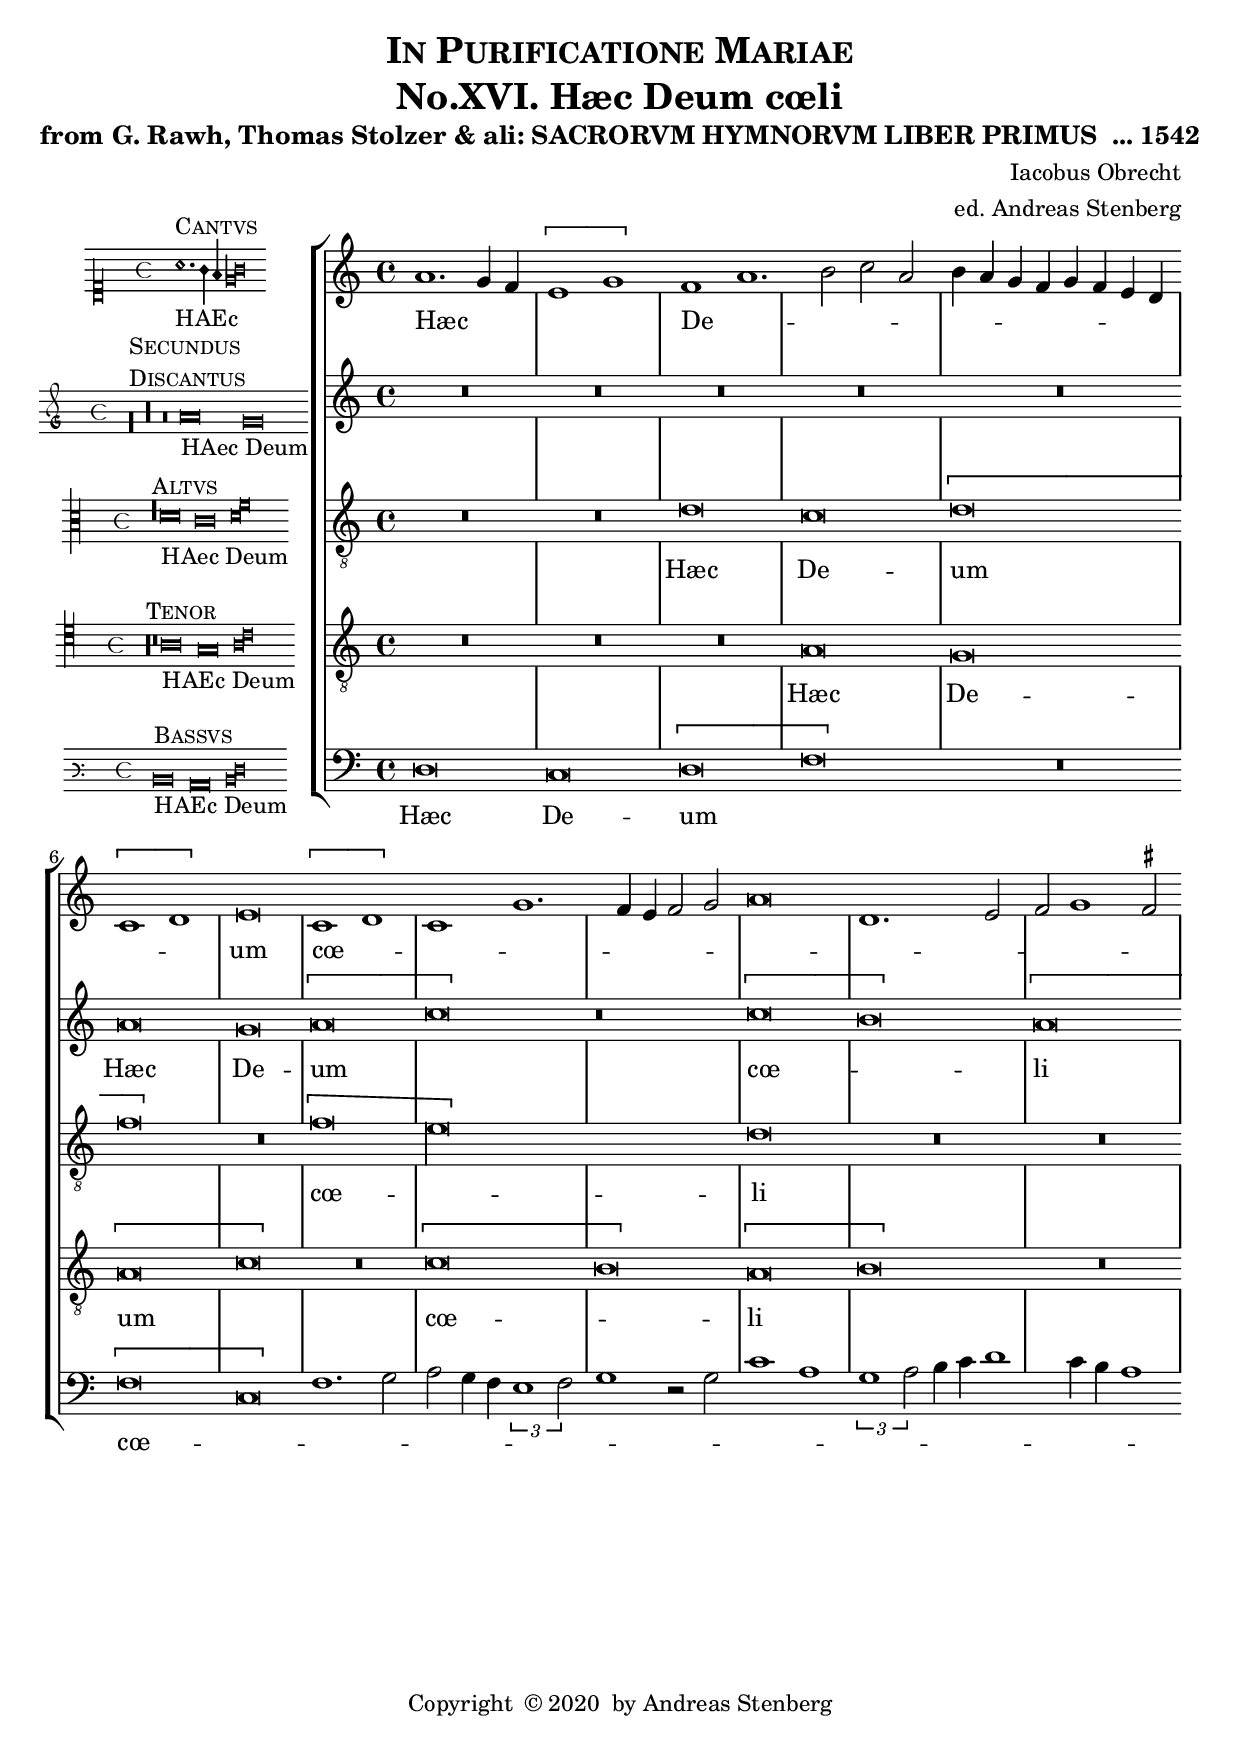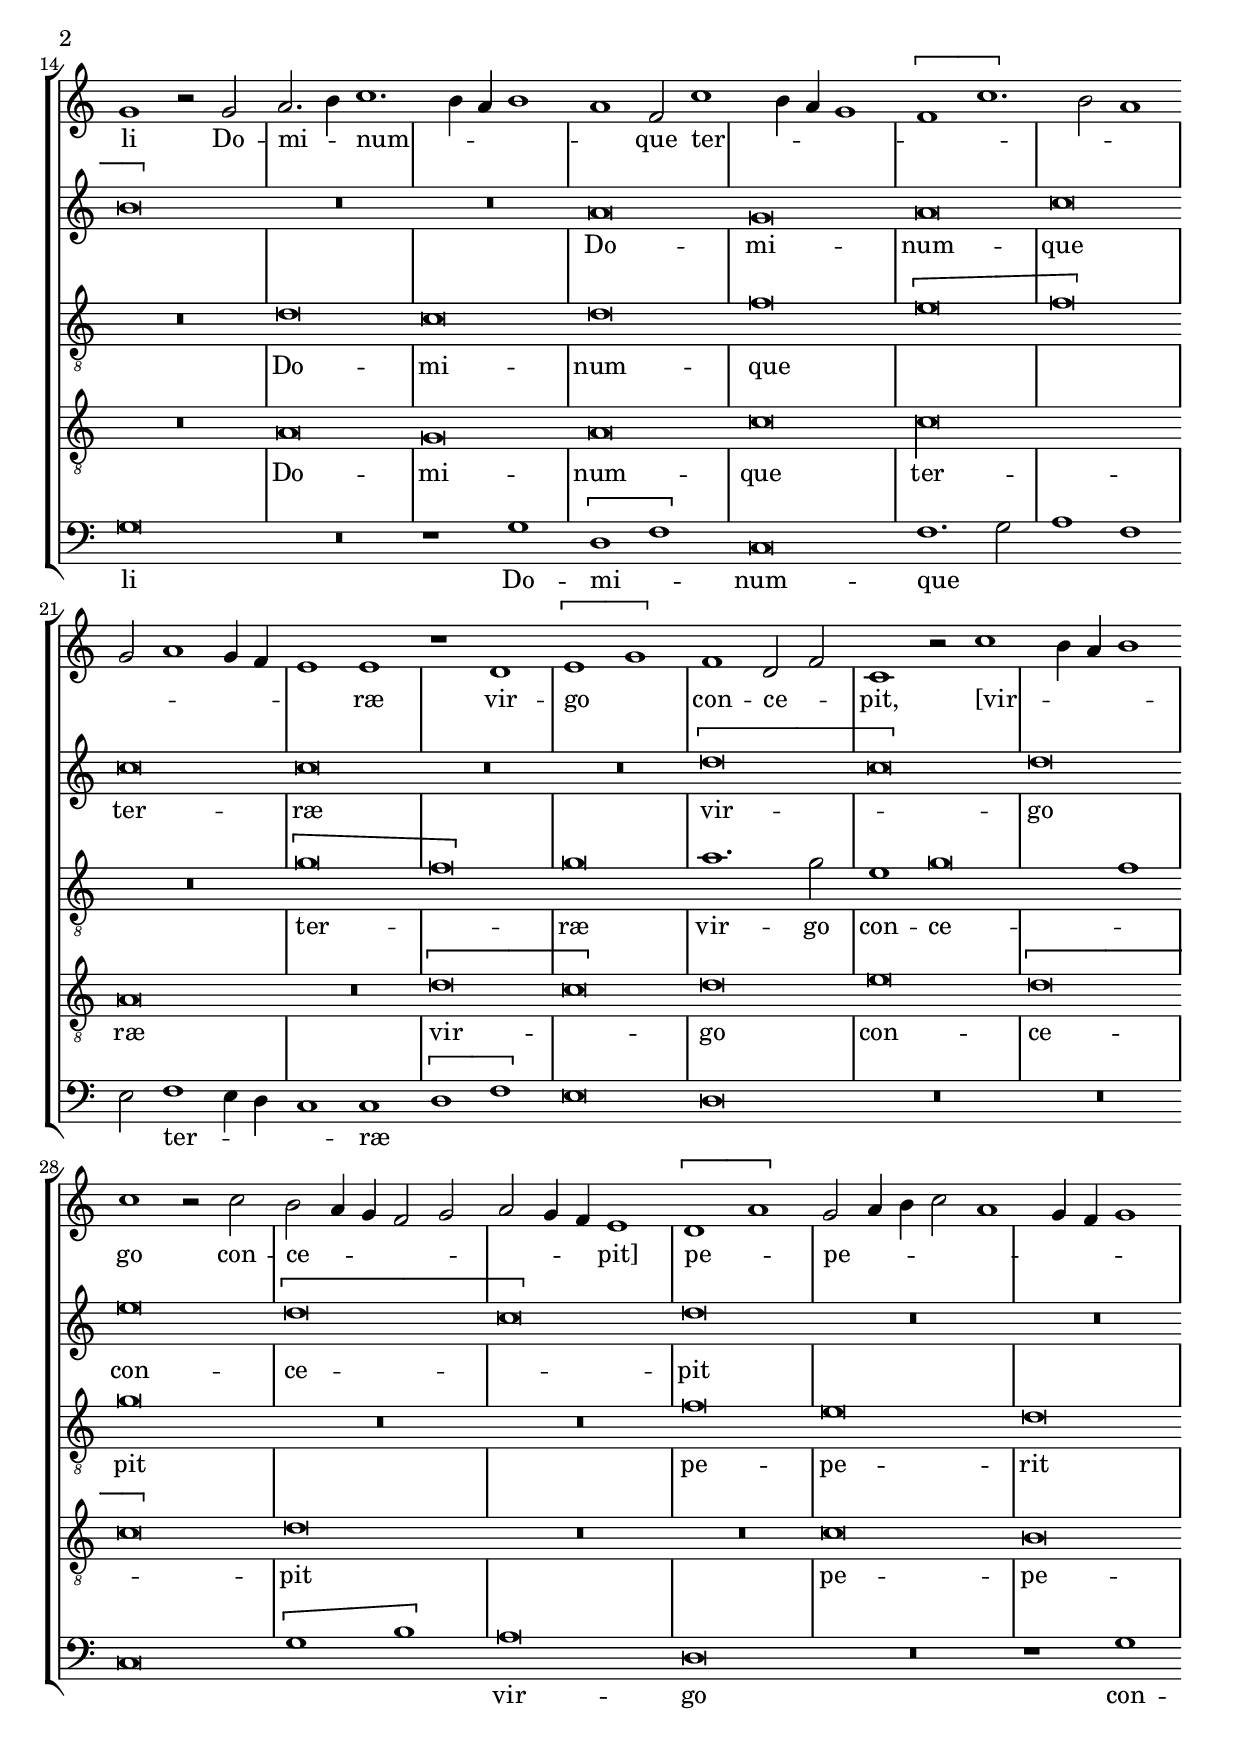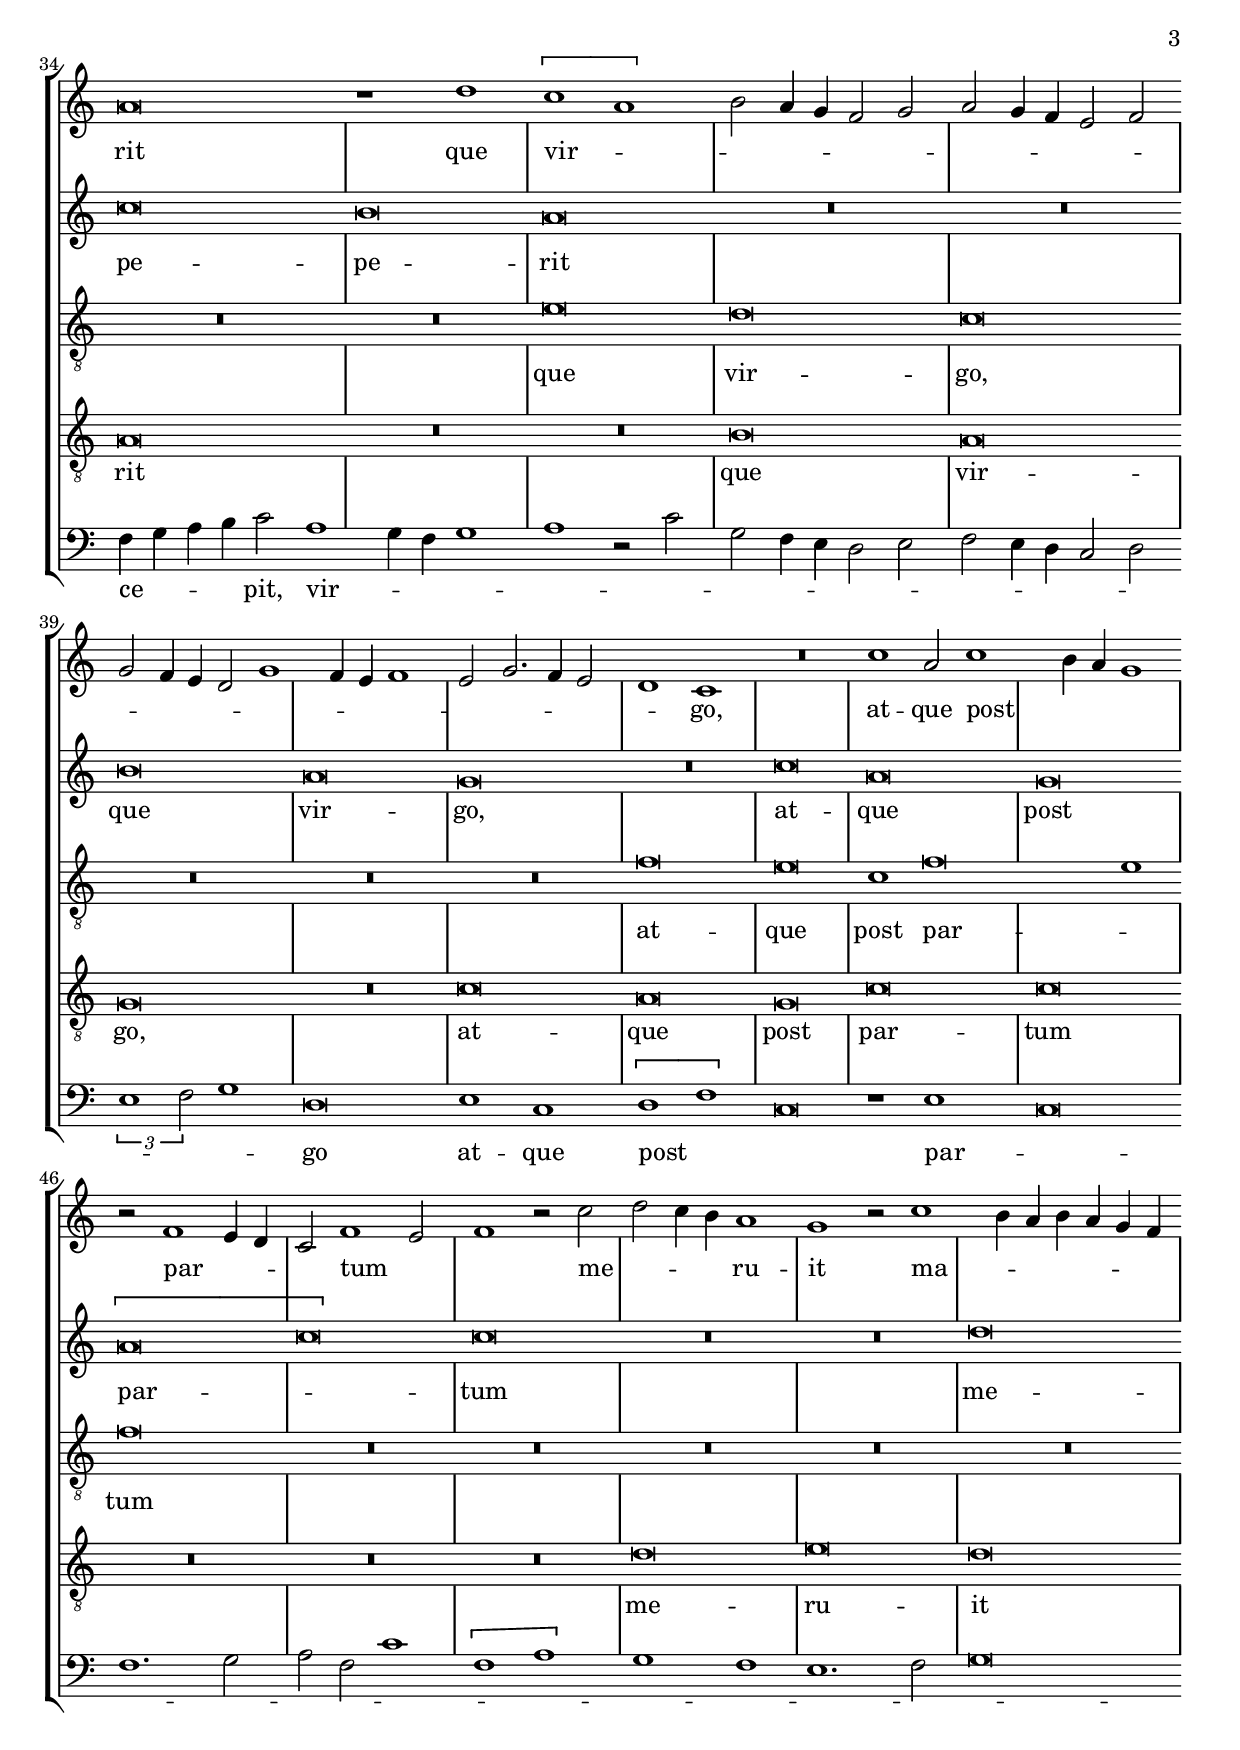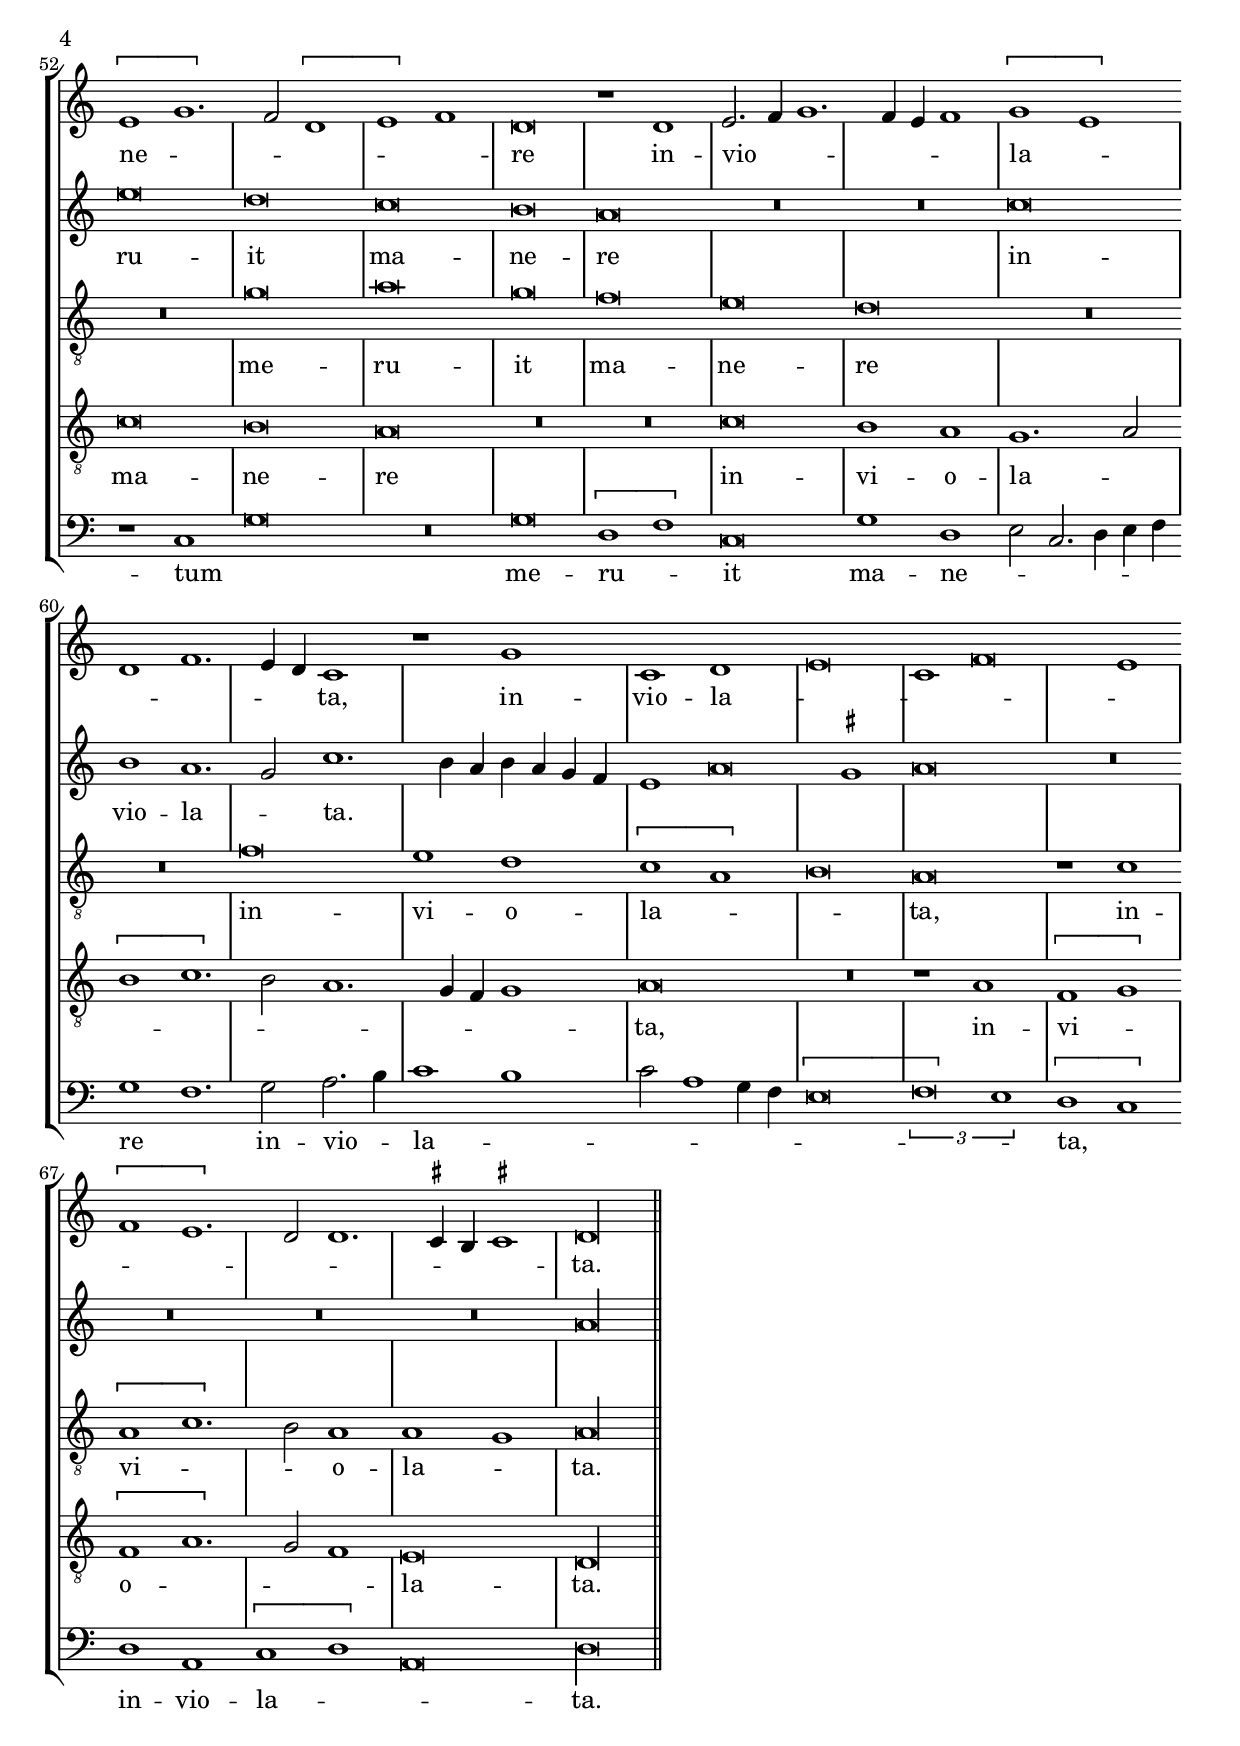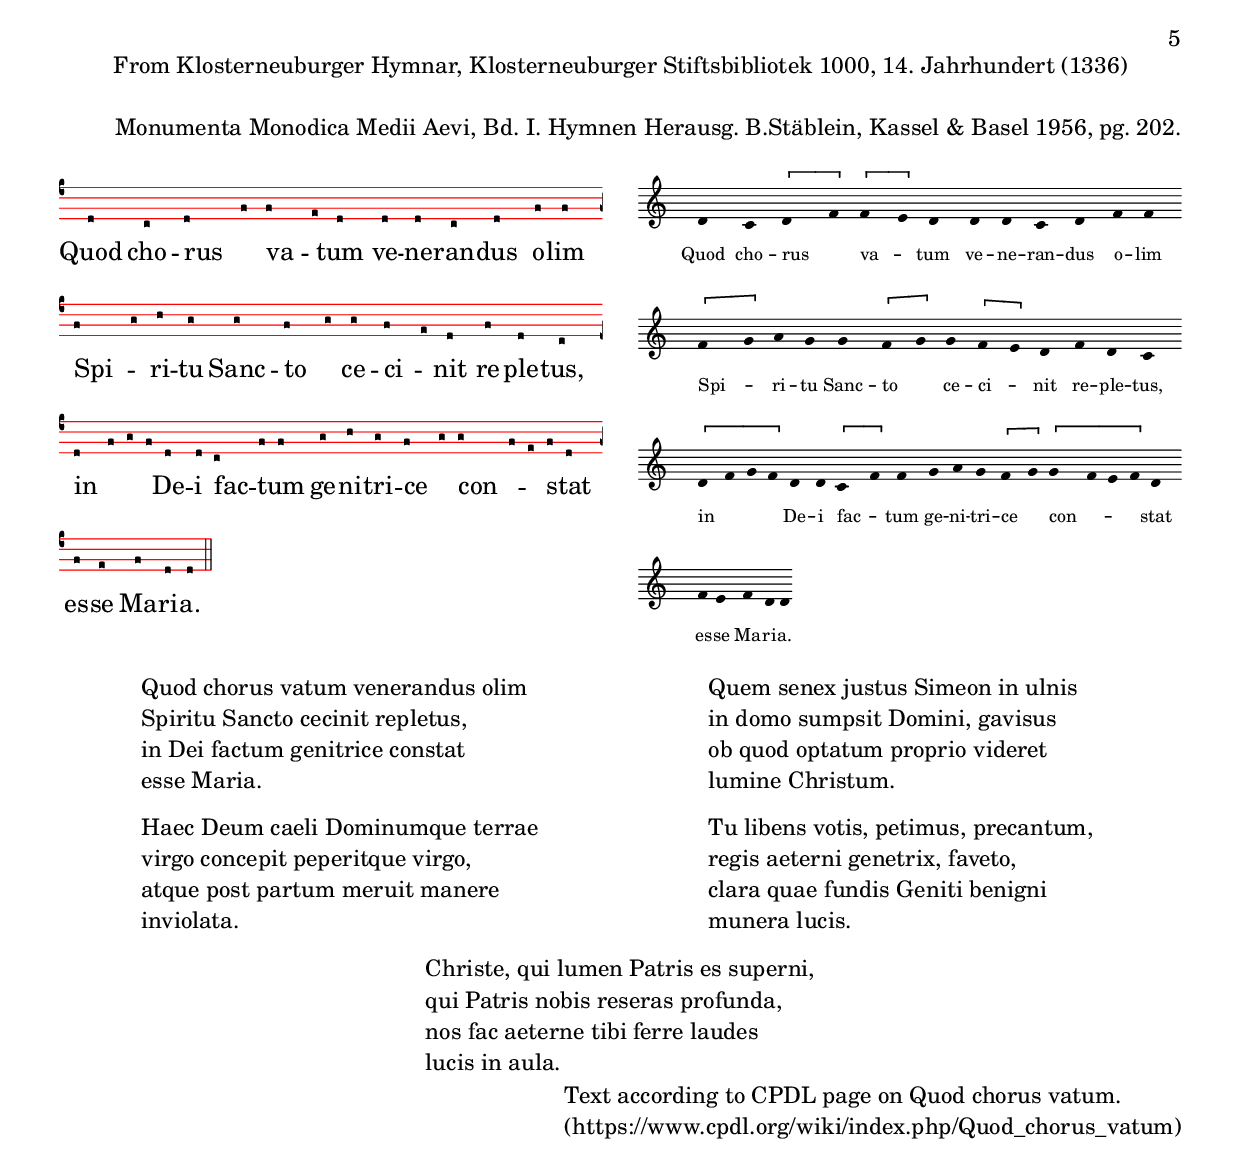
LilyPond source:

\version "2.18.0"
\include "deutsch.ly"
#(append! supported-clefs '(("mensural-f3" . ("clefs.mensural.f" 0 0))))
#(append! supported-clefs '(("mensural-f1" . ("clefs.mensural.f" 4 0))))
#(append! supported-clefs '(("mensural-f2" . ("clefs.mensural.f" -2 0))))
#(append! supported-clefs '(("petrucci-g3" . ("clefs.petrucci.g" 0 1))))
#(append! supported-clefs '(("petrucci-c5" . ("clefs.petrucci.g" 5 5))))
ficta = \once \set suggestAccidentals =##t

\header {
  title = \markup {
    \center-column {
      \smallCaps "In Purificatione Mariae"
      "No.XVI. Hæc Deum cœli"
      ""
      \vspace #0.5
    }
  }
  subtitle = "from G. Rawh, Thomas Stolzer & ali: SACRORVM HYMNORVM LIBER PRIMUS  ... 1542"
  composer = "Iacobus Obrecht"
  arranger = "ed. Andreas Stenberg"
  poet = ""
  meter =""
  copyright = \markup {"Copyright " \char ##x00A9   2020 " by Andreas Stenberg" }
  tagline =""
}

global = {
  \key c \major
}
%% PDF pag. 23.
sopMusic = \relative c'' {

  \set Score.tempoHideNote = ##t
  \tempo 1 = 76
  \time 4/4
  \set Timing.measureLength = #(ly:make-moment 4/2)
  \override Staff.BarLine.transparent = ##t
 a1.( g4 f4
 \[e1 g1)\]
 f1( a1.
     h2 c2 a2
 h4 a4 g4 f4 g4 f4 e4 d4
 \[c1 d1)\]
 e\breve
 \[c1( d1\]
 c1 g'1.
    f4 e4 f2 g2			%% end of first line in orig.
 a\breve
 d,1. e2
 f2 g1 \ficta fis2)
 g1 r2 g2
 a2.( h4) c1.(
     h4 a4 h1
 a1) f2 c'1(
     h4 a4 g1
 \[f1 c'1.\]
     h2 a1
 g2 a1 g4 f4
 e1) e1
 r1 d1
 \[e1( g1)\]
 f1 d2( f2)
 c1 r2 c'1(
    h4 a4 h1)
 c1 r2 c2
 h2( a4 g4 f2 g2
 a2 g4 f4) e1
 \[d1( a'1)\]
 g2( a4 h4 c2 a1
     g4 f4 g1)
 a\breve
 r1 d1
 \[c1( a1\]
 h2 a4 g4 f2 g2
 a2 g4 f4 e2 f2
 g2 f4 e4 d2 g1
    f4 e4 f1
 e2 g2. f4 e2
 d1) c1
 R\breve
 c'1 a2 c1(
     h4 a4 g1)
 r2 f1( e4 d4			%% end of fourth line.
 c2) f1( e2
 f1) r2 c'2(
 d2 c4 h4) a1
 g1 r2 c1(
    h4 a4 h4 a4 g4 f4)
 \[e1( g1.\]
      f2 \[d1
  e1\] f1)
  d\breve
  r1 d1
  e2.( f4 g1.
     f4 e4 f1)
  \[g1( e1\]			%% end of fifthline (last on first page).
  d1 f1.
     e4 d4) c1
  r1 g'1
  c,1 d1(
  e\breve
  c1 f\breve
     e1
  \[f1 e1.\]
      d2 d1.
     \ficta cis4 h4 \ficta cis!1)
  \cadenzaOn
  d\longa

 \revert Staff.BarLine.transparent
  \bar "||"
  \cadenzaOff
}
sopWords = \lyricmode {
  Hæc De -- um cœ -- li Do -- mi -- num -- que ter -- ræ
vir -- go con -- ce -- pit,
[vir -- go con -- ce -- pit] pe -- pe -- rit que vir -- go,
at -- que post par -- tum me -- ru -- it ma -- ne -- re
in -- vio -- la -- ta,
in -- vio -- la -- ta.
}
%% PDF pag. 175.
tenorIIMusic = \relative c' {
  \clef "G"
  \override Staff.BarLine.transparent = ##t
   R\breve*5
   a'\breve
   g\breve
   \[a\breve(
   c\breve)\]
   r\breve
   \[c\breve(
   h\breve)\]
   \[a\breve(
   h\breve)\]
   R\breve*2
   a\breve
   g\breve
   a\breve
   c\breve
   c\breve
   c\breve
   R\breve*2
   \[d\breve(
   c\breve)\]
   d\breve
   e\breve
   \[d\breve(
   c\breve)\]
   d\breve
   R\breve*2
   c\breve			%% end of first line in orig.
   h\breve
   a\breve
   R\breve*2
   h\breve
   a\breve
   g\breve
   R\breve
   c\breve
   a\breve
   g\breve
   \[a\breve(
   c\breve)\]
   c\breve
   R\breve*2
   d\breve
   e\breve
   d\breve
   c\breve
   h\breve
   a\breve
   R\breve*2
   c\breve
   h1 a1.(
      g2) c1.(
      h4 a4 h4 a4 g4 f4		%% end of second line.
   e1 a\breve
     \ficta gis1)
   a\breve
   R\breve*4
   a\longa

 \revert Staff.BarLine.transparent
}
tenorIIWords = \lyricmode {
  Hæc De -- um cœ -- li Do -- mi -- num -- que ter -- ræ
vir -- go con -- ce -- pit
pe -- pe -- rit que vir -- go,
at -- que post par -- tum me -- ru -- it ma -- ne -- re
in -- vio -- la -- ta.
}
%% PDF pag. 176.
altoMusic = \relative c' {
  \clef "G_8"
  \override Staff.BarLine.transparent = ##t
  R\breve*2
  d\breve
  c\breve
  \[d\breve(
  f\breve)\]
  R\breve
  \[f\breve(
  e\longa)\]
  d\breve
  R\breve*3
  d\breve
  c\breve
  d\breve
  f\breve(
  \[e\breve
  f\breve)\]
  R\breve
  \[g\breve(
  f\breve)\]
  g\breve
  a1. g2
  e1 g\breve(
     f1)
  g\breve
  R\breve*2
  f\breve
  e\breve			%% end of first line in orig.
  d\breve
  R\breve*2
  e\breve
  d\breve
  c\breve
  R\breve*3
  f\breve
  e\breve
  c1 f\breve(
     e1)
  f\breve
  R\breve*6
  g\breve
  a\breve
  g\breve
  f\breve
  e\breve
  d\breve
  R\breve*2
  f\breve
  e1 d1
  \[c1( a1\]
  h\breve)
  a\breve
  r1 c1				%% end of second line.
  \[a1( c1.\]
      h2) a1
  a1( g1)
  a\longa
  \revert Staff.BarLine.transparent
}
altoWords = \lyricmode {
  Hæc De -- um cœ -- li Do -- mi -- num -- que ter -- ræ
vir -- go con -- ce -- pit
pe -- pe -- rit que vir -- go,
at -- que post par -- tum me -- ru -- it ma -- ne -- re
in -- vi -- o -- la -- ta,
in -- vi -- o -- la -- ta.
}
%% PDF pag. 361.
tenorMusic = \relative c' {
  \clef "G_8"
  \override Staff.BarLine.transparent = ##t
   R\breve*3
   a\breve
   g\breve
   \[a\breve(
   c\breve)\]
   R\breve
   \[c\breve(
   h\breve)\]
   \[a\breve(
   h\breve)\]
   R\breve*2
   a\breve
   g\breve
   a\breve
   c\breve
   c\longa
   a\breve
   R\breve
   \[d\breve(
   c\breve)\]
   d\breve
   e\breve
   \[d\breve(
   c\breve)\]
   d\breve
   R\breve*2
   c\breve			%% end of first line in orig.
   h\breve
   a\breve
   R\breve*2
   h\breve
   a\breve
   g\breve
   R\breve
   c\breve
   a\breve
   g\breve
   c\breve
   c\breve
   R\breve*3
   d\breve
   e\breve
   d\breve
   c\breve
   h\breve
   a\breve
   R\breve*2
   c\breve
   h1 a1
   g1.( a2
   \[h1 c1.\]
      h2			%% end of second line.
      a1.
      g4 f4 g1)
   a\breve
   R\breve
   r1 a1
   \[f1( g1)\]
   \[f1( a1.\]
      g2 f1)
   e\breve
   d\longa
 \revert Staff.BarLine.transparent
}
tenorWords = \lyricmode {
  Hæc De -- um cœ -- li Do -- mi -- num -- que ter -- ræ
vir -- go con -- ce -- pit
pe -- pe -- rit que vir -- go,
at -- que post par -- tum me -- ru -- it ma -- ne -- re
in -- vi -- o -- la -- ta,
in -- vi -- o -- la -- ta.
}
%% PDF pag. 507.
bassMusic = \relative c {
  \override Staff.BarLine.transparent = ##t
  d\breve
  c\breve
  \[d\breve(
  f\breve)\]
  R\breve
  \[f\breve(
  c\breve\]
  f1. g2
  a2 g4 f4 \tuplet 3/2 { e1 f2 }
  g1 r2 g2
  c1 a1
  \tuplet 3/2 { g1 a2 } h4 c4 d1
     c4 h4 a1)
  g\breve
  R\breve
  r1			%% end of first line in orig.
  g1
  \[d1( f1)\]
  c\breve
  f1.( g2
  a1 f1
  e2) f1( e4 d4
  c1) c1(
  \[d1 f1\]
  e\breve
  d\breve
  R\breve*2
  c\breve
  \[g'1( h1)\]
  a\breve
  d,\breve
  R\breve
  r1 g1
  f4( g4 a4 h4) c2 a1(
         g4 f4 g1
  a1			%% end of second line.
  r2 c2
  g2( f4 e4 d2 e2
  f2 e4 d4 c2 d2
  \tuplet 3/2 { e1 f2 } g1)
  d\breve
  e1 c1
  \[d1( f1\]
  c\breve)
  r1 e1(
  c\breve
  f1. g2
  a2 f2 c'1
  \[f,1 a1\]
  g1 f1
  e1. f2
  g\breve)		%% end of third line
  r1 c,1(
  g'\breve)
  R\breve
  g\breve
  \[d1( f1)\]
  c\breve
  g'1 d1(
  e2 c2. d4 e4 f4)
  g1( f1.)
     g2 a2.( h4)
  c1( h1
  c2 a1 g4 f4
  \[e\breve(
  \tuplet 3/2 { f\breve\] e1) }
  \[d1( c1)\]
  d1 a1
  \[c1( d1\]
  a\breve)
  d\longa
  \revert Staff.BarLine.transparent
}
bassWords = \lyricmode {
  Hæc De -- um cœ -- li Do -- mi -- num -- que ter -- ræ
vir -- go con -- ce -- pit,
vir -- go
at -- que post par -- tum me -- ru -- it ma -- ne -- re
in -- vio -- la -- ta,
in -- vio -- la -- ta.
}
incipitDiscantus = \markup {
  \score {
    {
      %      \set Staff.instrumentName = #"Tenor "
      \override NoteHead.style = #'neomensural
      \override Rest.style = #'neomensural
      \override Staff.TimeSignature.style = #'mensural
      \cadenzaOn
      \clef "petrucci-c1"
      \key c \major
      \time 4/4

      a'1. ^\markup { \smallCaps"Cantvs"} _"HAEc "
      g'4 f'4 \[e'1 g'1\]
    }
    \layout {
      \context {
        \Voice
        \remove "Ligature_bracket_engraver"
        \consists "Mensural_ligature_engraver"
      }
      line-width = 4.5\cm
    }
  }
}

incipitTenorII = \markup {
  \score {
    {
      %      \set Staff.instrumentName = #"Tenor "
      \override NoteHead.style = #'neomensural
      \override Rest.style = #'neomensural
      \override Staff.TimeSignature.style = #'mensural
      \cadenzaOn
      \clef "petrucci-g"
      \key c \major
      \time 4/4
      g'\longa\rest ^\markup \column { \smallCaps"Secundus" \smallCaps "Discantus" } h'\longa \rest
      g'\breve \rest
      a'\breve _"HAec Deum"
      g'\breve
    }
    \layout {
      \context {
        \Voice
        \remove "Ligature_bracket_engraver"
        \consists "Mensural_ligature_engraver"
      }
      line-width = 5.0\cm
    }
  }
}

incipitAltus = \markup {
  \score {
    {
      %      \set Staff.instrumentName = #"Tenor "
      \override NoteHead.style = #'neomensural
      \override Rest.style = #'neomensural
      \override Staff.TimeSignature.style = #'mensural
      \cadenzaOn
      \clef "petrucci-c3"
      \key c \major
      \time 4/4
      e'\longa \rest^\markup \smallCaps"Altvs"d'\breve_"HAec Deum"
      c'\breve \[d'\breve f'\breve\]
    }
    \layout {
      \context {
        \Voice
        \remove "Ligature_bracket_engraver"
        \consists "Mensural_ligature_engraver"
      }
      line-width = 4.5\cm
    }
  }
}


incipitTenor = \markup {
  \score {
    {
      %      \set Staff.instrumentName = #"Tenor "
      \override NoteHead.style = #'neomensural
      \override Rest.style = #'neomensural
      \override Staff.TimeSignature.style = #'mensural
      \cadenzaOn
      \clef "petrucci-c4"
      \key c \major
      \time 4/4
      r\longa ^\markup \smallCaps"Tenor"
      r\breve a\breve_"HAEc Deum"
      g\breve \[a\breve c'\breve\]
    }
    \layout {
      \context {
        \Voice
        \remove "Ligature_bracket_engraver"
        \consists "Mensural_ligature_engraver"
      }
      line-width = 5.0\cm
    }
  }
}

incipitBassus = \markup {
  \score {
    {
      %      \set Staff.instrumentName = #"Tenor "
      \override NoteHead.style = #'neomensural
      \override Rest.style = #'neomensural
      \override Staff.TimeSignature.style = #'mensural
      \cadenzaOn
      \clef "mensural-f3"
      \key c \major
      \time 4/4
      d\breve^\markup \smallCaps"Bassvs"_"HAEc Deum"
      c\breve
      \[d f\]
    }
    \layout {
      \context {
        \Voice
        \remove "Ligature_bracket_engraver"
        \consists "Mensural_ligature_engraver"
      }
      line-width = 4.5\cm
    }
  }
}

%% for print
\score {
  <<
    \new StaffGroup \with {
      \override VerticalAxisGroup.staff-staff-spacing = #'((basic-distance . 12))
    } <<
      \new Staff = treble <<
        \set Staff.instrumentName = \incipitDiscantus
        \new Voice = "sopranos" {
          \set  Staff.midiInstrument ="choir aahs"
          %	\voiceOne
          << \global \sopMusic >>
        }
      >>
      \new Lyrics = sopranos { s1 }

      \new Staff = tenorsII <<
        \set Staff.instrumentName = \incipitTenorII

        \clef "treble"
        \new Voice = "tenorsII" {
          \set  Staff.midiInstrument ="choir aahs"
          %	\voiceOne
          << \global \tenorIIMusic >>
        }
      >>
      \new Lyrics = "tenorsII" { s1 }

      \new Staff = "medius" <<
        \set Staff.instrumentName = \incipitAltus

        \new Voice = "altos" {
          %	\voiceTwo
          \set  Staff.midiInstrument ="choir aahs"
          << \global \altoMusic >>
        }
      >>

      \new Lyrics = "altos" { s1 }
      \new Staff = tenors <<
        \set Staff.instrumentName = \incipitTenor

        \clef "treble"
        \new Voice = "tenors" {
          \set  Staff.midiInstrument ="choir aahs"
          %	\voiceOne
          << \global \tenorMusic >>
        }
      >>
      \new Lyrics = "tenors" { s1 }

      \new Staff ="basses" {
        \set Staff.instrumentName = \incipitBassus

        \new Voice = "basses" {
          \set  Staff.midiInstrument ="choir aahs"
          \clef "bass"
          %	\voiceTwo
          << \global \bassMusic >>
        }
      }
    >>
    \new Lyrics = basses { s1 }

    \context Lyrics = sopranos \lyricsto sopranos \sopWords
    \context Lyrics = tenorsII \lyricsto tenorsII \tenorIIWords
    \context Lyrics = altos \lyricsto altos \altoWords
    \context Lyrics = tenors \lyricsto tenors \tenorWords
    \context Lyrics = basses \lyricsto basses \bassWords
  >>
  \layout {
    \context {
      \Score
      % no bars in staves
      %      \override BarLine.transparent = ##t

    }
    % the next three instructions keep the lyrics between the bar lines
    \context {
      \Lyrics
      \consists "Bar_engraver"
      \override BarLine.transparent = ##t
    }
    \context {
      \StaffGroup
      \consists "Separating_line_group_engraver"
    }
    \context {
      \Voice
      % no slurs
      \override Slur.transparent = ##t
      % Comment in the below "\remove" command to allow line
      % breaking also at those barlines where a note overlaps
      % into the next bar.  The command is commented out in this
      % short example score, but especially for large scores, you
      % will typically yield better line breaking and thus improve
      % overall spacing if you comment in the following command.
      %\remove "Forbid_line_break_engraver"
    }
    indent = 4.5\cm
  }

}
%% for midi
\score {
  <<
    \new StaffGroup \with {
      \override VerticalAxisGroup.staff-staff-spacing = #'((basic-distance . 12))
    } <<
      \new Staff = treble <<
        \set Staff.instrumentName = \incipitDiscantus
        \new Voice = "sopranos" {
          \set  Staff.midiInstrument ="choir aahs"
          %	\voiceOne
          << \global \sopMusic >>
        }
      >>
      \new Lyrics = sopranos { s1 }

      \new Staff = tenorsII <<
        \set Staff.instrumentName = \incipitTenorII

        \clef "treble"
        \new Voice = "tenorsII" {
          \set  Staff.midiInstrument ="choir aahs"
          %	\voiceOne
          << \global \tenorIIMusic >>
        }
      >>
      \new Lyrics = "tenorsII" { s1 }

      \new Staff = "medius" <<
        \set Staff.instrumentName = \incipitAltus

        \new Voice = "altos" {
          %	\voiceTwo
          \set  Staff.midiInstrument ="choir aahs"
          << \global \altoMusic >>
        }
      >>

      \new Lyrics = "altos" { s1 }
      \new Staff = tenors <<
        \set Staff.instrumentName = \incipitTenor

        \clef "treble"
        \new Voice = "tenors" {
          \set  Staff.midiInstrument ="choir aahs"
          %	\voiceOne
          << \global \tenorMusic >>
        }
      >>
      \new Lyrics = "tenors" { s1 }

      \new Staff ="basses" {
        \set Staff.instrumentName = \incipitBassus

        \new Voice = "basses" {
          \set  Staff.midiInstrument ="choir aahs"
          \clef "bass"
          %	\voiceTwo
          << \global \bassMusic >>
        }
      }
    >>
    \new Lyrics = basses { s1 }

    \context Lyrics = sopranos \lyricsto sopranos \sopWords
    \context Lyrics = tenorsII \lyricsto tenorsII \tenorIIWords
    \context Lyrics = altos \lyricsto altos \altoWords
    \context Lyrics = tenors \lyricsto tenors \tenorWords
    \context Lyrics = basses \lyricsto basses \bassWords
  >>

  \midi {}
}
\include "gregorian.ly"

\markup {
  \column {
    \fill-line { "From Klosterneuburger Hymnar, Klosterneuburger Stiftsbibliotek 1000, 14. Jahrhundert (1336)" }
    \vspace #'1.0
        \fill-line { \hspace #0.2 "Monumenta Monodica Medii Aevi, Bd. I. Hymnen Herausg. B.Stäblein, Kassel & Basel 1956, pg. 202." }
    \vspace #1.0
    \fill-line {
      \column {
\score {
  <<
    \new VaticanaVoice = "cantus" {
      \clef "vaticana-do3"
      d
      c d\melisma \pes f\melismaEnd
      f\melisma e\melismaEnd d
      d d c d
      f f
      \break \bar ""

      f\melisma \pes g\melismaEnd a g
      g  f\melisma \pes g\melismaEnd
      g f\melisma e\melismaEnd d
      f d c
      \break \bar ""

      d8\melisma \pes f g f\melismaEnd d4 d
      c\melisma \pes f\melismaEnd f
      g a g f\melisma \pes g\melismaEnd
      g\melisma f e f\melismaEnd d
      \break \bar ""
      f e f d d \finalis
          }
    \new Lyrics \lyricsto "cantus" {
Quod cho -- rus va -- tum ve -- ne -- ran -- dus o -- lim
Spi -- ri -- tu Sanc -- to ce -- ci -- nit re -- ple -- tus,
in De -- i fac -- tum ge -- ni -- tri -- ce con -- stat
es -- se Ma -- ri -- a.
    }
  >>
  \layout {
    line-width =  #92
  }
}
      }

    \column {

\score {
  \new Staff <<
    \new Voice = "melody" \relative {
%  \time 1/4
%  \override Lyrics.LyricText.X-extent  = #'(0 . 3)
  d'
  c \[d8\melisma f\melismaEnd \]
  \[f\melisma e\melismaEnd\] d4
  d d c d f f
  \break \bar ""

  \[f8\melisma g\melismaEnd\] a4 g
  g \[f8\melisma g\melismaEnd\]
  g \[f8\melisma e\melismaEnd\] d4
  f d c
  \break \bar ""

  \[d8\melisma f g f\melismaEnd\]
  d4  d
  \[c8\melisma f\melismaEnd\] f4
  g a g \[f8\melisma g\melismaEnd\]
  \[g8\melisma f e f\melismaEnd\] d4
  \break \bar ""
  f4 e f d d
  \finalis
}
    \new Lyrics = "one" \lyricsto melody {
Quod cho -- rus va -- tum ve -- ne -- ran -- dus o -- lim
Spi -- ri -- tu Sanc -- to ce -- ci -- nit re -- ple -- tus,
in De -- i fac -- tum ge -- ni -- tri -- ce con -- stat
es -- se Ma -- ri -- a.
}
  >>
  \layout {
    line-width =  #92
    #(layout-set-staff-size 14)
 \context {
      \Staff
      \remove "Time_signature_engraver"
      \remove "Bar_engraver"
      \hide Stem
    }
    \context {
      \Voice
      \override Stem.length = #0
    }
    \context {
      \Score
      barAlways = ##t
    }
  }
}
    }
    }

  }
}

\markup {
  \column {
    \vspace #1.0

    \fill-line {
      \hspace #0.2
      \column {
"Quod chorus vatum venerandus olim"
"Spiritu Sancto cecinit repletus,"
"in Dei factum genitrice constat"
"esse Maria."
\vspace #0.5
"Haec Deum caeli Dominumque terrae"
"virgo concepit peperitque virgo,"
"atque post partum meruit manere"
"inviolata."

}
\hspace #0.2
      \column {
"Quem senex justus Simeon in ulnis"
"in domo sumpsit Domini, gavisus"
"ob quod optatum proprio videret"
"lumine Christum."
\vspace #0.5

"Tu libens votis, petimus, precantum,"
"regis aeterni genetrix, faveto,"
"clara quae fundis Geniti benigni"
"munera lucis."

      }
      \hspace #0.2
    }
    \fill-line {
      \column {
\vspace #1.0
"Christe, qui lumen Patris es superni,"
"qui Patris nobis reseras profunda,"
"nos fac aeterne tibi ferre laudes"
"lucis in aula. "
}
    }
    \vspace #0.5
    \fill-line { \hspace #0.2
                 \column { "Text according to CPDL page on Quod chorus vatum."
                           "(https://www.cpdl.org/wiki/index.php/Quod_chorus_vatum)"
                 }
    }
  }
}
\paper {
  ragged-bottom = ##t
  ragged-last-bottom = ##t
  ragged-last = ##t
}

%{
convert-ly.py (GNU LilyPond) 2.18.2  convert-ly.py: Processing `'...
Applying conversion: 2.15.7, 2.15.9, 2.15.10, 2.15.16, 2.15.17,
2.15.18, 2.15.19, 2.15.20, 2.15.25, 2.15.32, 2.15.39, 2.15.40,
2.15.42, 2.15.43, 2.16.0, 2.17.0, 2.17.4, 2.17.5, 2.17.6, 2.17.11,
2.17.14, 2.17.15, 2.17.18, 2.17.19, 2.17.20, 2.17.25, 2.17.27,
2.17.29, 2.17.97, 2.18.0
%}
